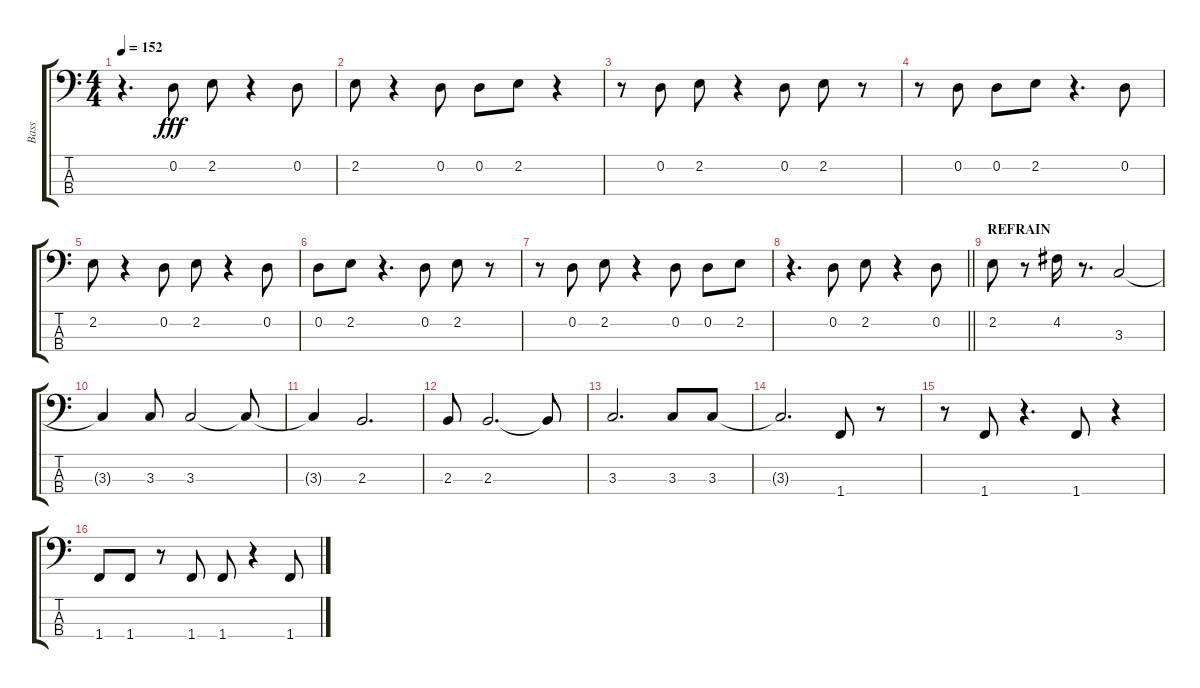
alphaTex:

\track ("Bass" "Bass") {instrument electricbasspick}
\staff {score tabs}
\tuning (G2 D2 A1 E1) {hide}
\ts (4 4)
\tempo 152
\clef f4
\ks c
r.4{d dy fff} 0.2.8 2.2.8 r.4 0.2.8 |
2.2.8 r.4 0.2.8 0.2.8 2.2.8 r.4 |
r.8 0.2.8 2.2.8 r.4 0.2.8 2.2.8 r.8 |
r.8 0.2.8 0.2.8 2.2.8 r.4{d} 0.2.8 |
2.2.8 r.4 0.2.8 2.2.8 r.4 0.2.8 |
0.2.8 2.2.8 r.4{d} 0.2.8 2.2.8 r.8 |
r.8 0.2.8 2.2.8 r.4 0.2.8 0.2.8 2.2.8 |
\barLineRight lightlight
r.4{d} 0.2.8 2.2.8 r.4 0.2.8 |
\section ("" "REFRAIN")
2.2.8 r.8 4.2.16 r.8{d} 3.3.2 |
3.3{t}.4 3.3.8 3.3.2 3.3{t}.8 |
3.3{t}.4 2.3.2{d} |
2.3.8 2.3.2{d} 2.3{t}.8 |
3.3.2{d} 3.3.8 3.3.8 |
3.3{t}.2{d} 1.4.8 r.8 |
r.8 1.4.8 r.4{d} 1.4.8 r.4 |
1.4.8 1.4.8 r.8 1.4.8 1.4.8 r.4 1.4.8
